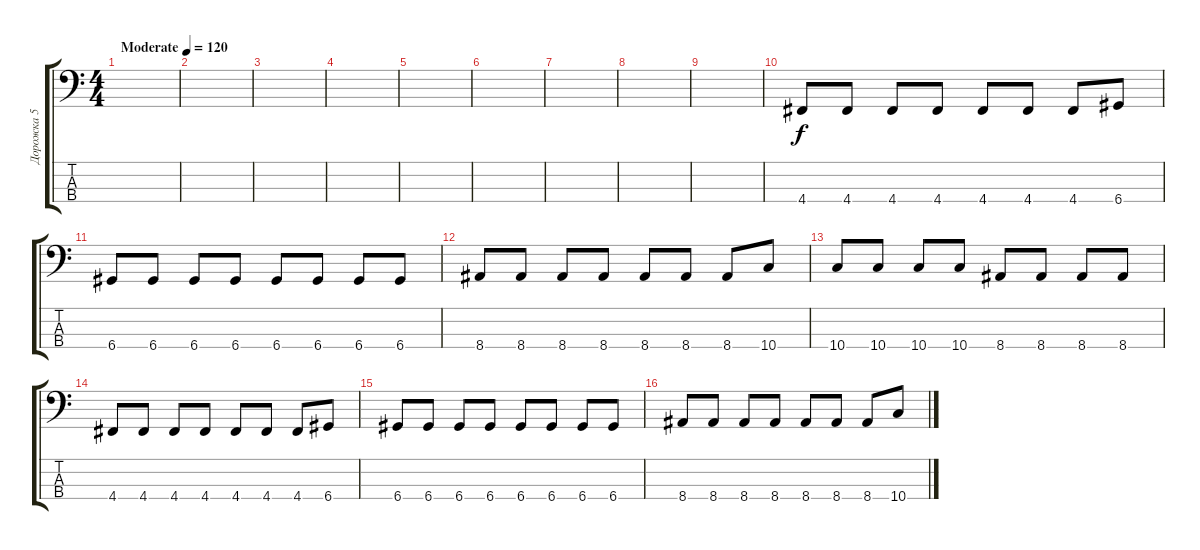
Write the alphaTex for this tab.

\track ("Дорожка 5" "Дорожка 5") {instrument electricbasspick}
\staff {score tabs}
\tuning (G2 D2 A1 D1) {hide}
\ts (4 4)
\tempo (120 "Moderate")
\clef f4
\ks c
|
|
|
|
|
|
|
|
|
4.4.8 4.4.8 4.4.8 4.4.8 4.4.8 4.4.8 4.4.8 6.4.8 |
6.4.8 6.4.8 6.4.8 6.4.8 6.4.8 6.4.8 6.4.8 6.4.8 |
8.4.8 8.4.8 8.4.8 8.4.8 8.4.8 8.4.8 8.4.8 10.4.8 |
10.4.8 10.4.8 10.4.8 10.4.8 8.4.8 8.4.8 8.4.8 8.4.8 |
4.4.8 4.4.8 4.4.8 4.4.8 4.4.8 4.4.8 4.4.8 6.4.8 |
6.4.8 6.4.8 6.4.8 6.4.8 6.4.8 6.4.8 6.4.8 6.4.8 |
8.4.8 8.4.8 8.4.8 8.4.8 8.4.8 8.4.8 8.4.8 10.4.8
